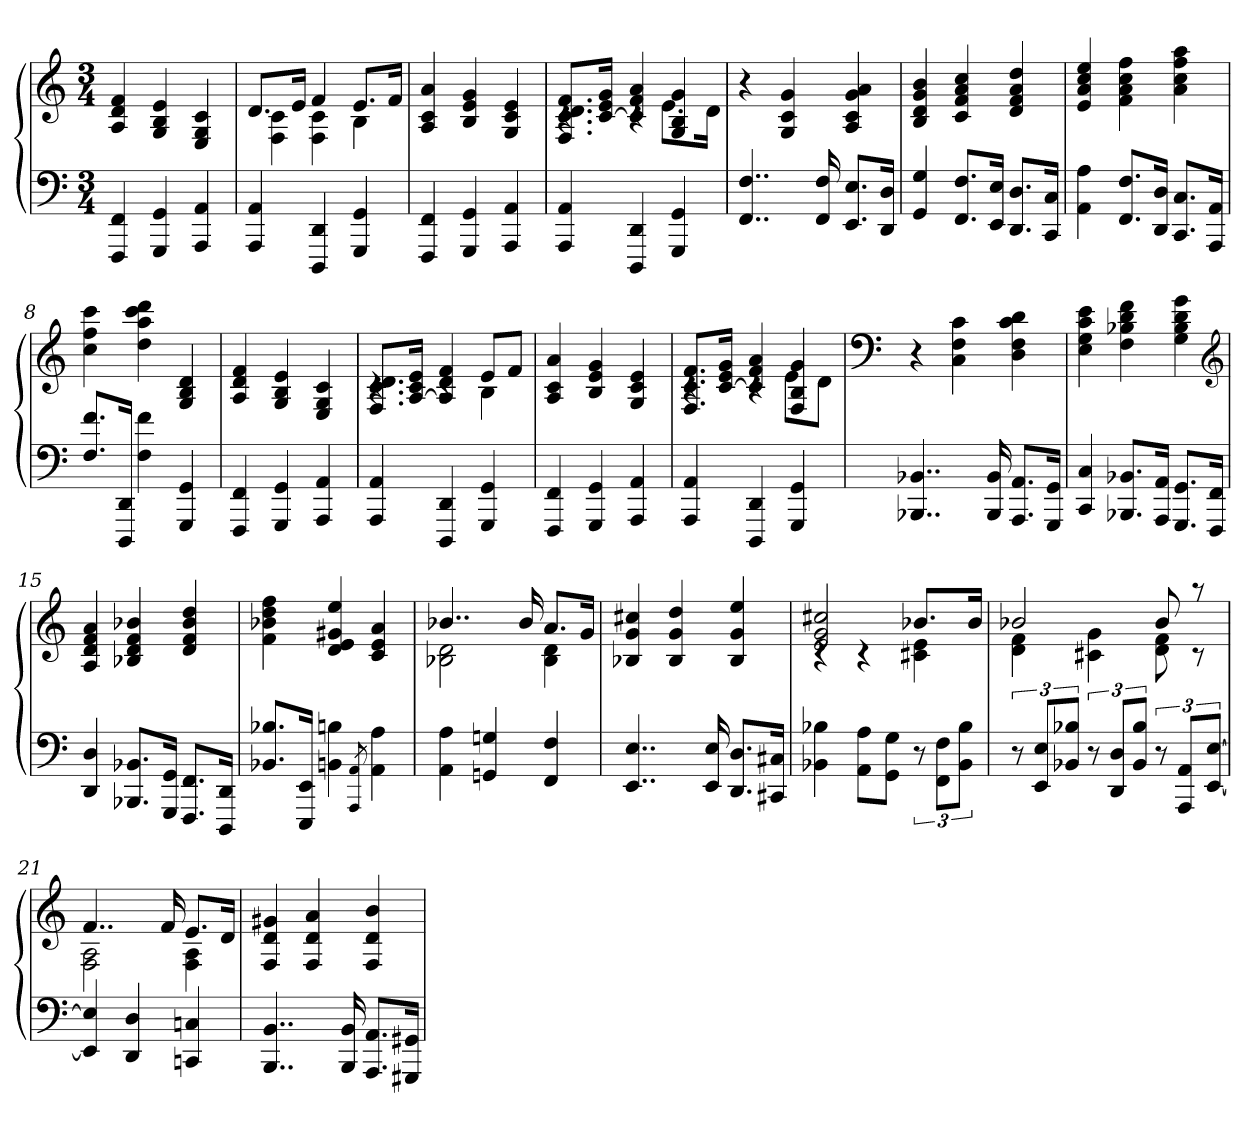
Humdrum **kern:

**kern	**kern
*part1	*part1
*staff2	*staff1
*clefF4	*clefG2
*k[]	*k[]
*C:	*C:
*M3/4	*M3/4
=1	=1
4FFF 4FF	4A 4d 4f
4GGG 4GG	4G 4B 4e
4AAA 4AA	4E 4G 4c
=2	=2
*	*^
4AAA 4AA	8.dL	4F 4c
.	16eJk	.
4DDD 4DD	4f	4F 4c
4GGG 4GG	8.eL	4B
.	16fJk	.
*	*v	*v
=3	=3
4FFF 4FF	4A 4c 4a
4GGG 4GG	4B 4e 4g
4AAA 4AA	4G 4c 4e
=4	=4
*	*^
4AAA 4AA	8.F 8.c 8.d 8.fL	4rc
.	[16c 16e 16gJk	.
4DDD 4DD	4c] 4f 4a	4rc
4GGG 4GG	4G 4B 4g	8.eL
.	.	16dJk
*	*v	*v
=5	=5
4..FF 4..F	4r
.	4G 4c 4g
16FF 16F	.
8.EE 8.EL	4A 4c 4g 4a
16DD 16DJk	.
=6	=6
4GG 4G	4B 4d 4g 4b
8.FF 8.FL	4c 4f 4a 4cc
16EE 16EJk	.
8.DD 8.DL	4d 4f 4a 4dd
16CC 16CJk	.
=7	=7
4AA 4A	4e 4a 4cc 4ee
8.FF 8.FL	4f 4a 4cc 4ff
16DD 16DJk	.
8.CC 8.CL	4a 4cc 4ff 4aa
16AAA 16AAJk	.
=8	=8
8.F 8.fL	4cc 4ff 4ccc
16DDD 16DDJk	.
4F 4f	4dd 4aa 4ccc 4ddd
4GGG 4GG	4G 4B 4d
=9	=9
4FFF 4FF	4A 4d 4f
4GGG 4GG	4G 4B 4e
4AAA 4AA	4E 4G 4c
=10	=10
*	*^
4AAA 4AA	8.F 8.c 8.dL	4rc
.	[16A 16c 16eJk	.
4DDD 4DD	4A] 4d 4f	4rc
4GGG 4GG	8eL	4B
.	8fJ	.
*	*v	*v
=11	=11
4FFF 4FF	4A 4c 4a
4GGG 4GG	4B 4e 4g
4AAA 4AA	4G 4c 4e
=12	=12
*	*^
4AAA 4AA	8.F 8.c 8.fL	4rc
.	[16c 16e 16gJk	.
4DDD 4DD	4c] 4f 4a	4rc
4GGG 4GG	4F 4B 4g	8eL
.	.	8dJ
*	*v	*v
=13	=13
*	*clefF4
4..BBB-X 4..BB-X	4r
.	4C 4F 4c
16BBB- 16BB-	.
8.AAA 8.AAL	4D 4F 4c 4d
16GGG 16GGJk	.
=14	=14
4CC 4C	4E 4G 4c 4e
8.BBB-X 8.BB-XL	4F 4B-X 4d 4f
16AAA 16AAJk	.
8.GGG 8.GGL	4G 4B- 4d 4g
16FFF 16FFJk	.
*	*clefG2
=15	=15
4DD 4D	4A 4d 4f 4a
8.BBB-X 8.BB-XL	4B-X 4d 4f 4b-X
16GGG 16GGJk	.
8.FFF 8.FFL	4d 4f 4b- 4dd
16DDD 16DDJk	.
=16	=16
8.BB-X 8.B-XL	4f 4b-X 4dd 4ff
16EEE 16EEJk	.
4BBn 4Bn	4d 4e 4g#X 4ee
8qAAA/ 8qAA/	.
4AA 4A	4c 4e 4a
=17	=17
*	*^
4AA 4A	4..b-X	2B-X 2d
4GGn 4Gn	.	.
.	16b-	.
4FF 4F	8.aL	4B- 4d
.	16gJk	.
*	*v	*v
=18	=18
4..EE 4..E	4B-X 4g 4cc#X
.	4B- 4g 4dd
16EE 16E	.
8.DD 8.DL	4B- 4g 4ee
16CC#X 16C#XJk	.
=19	=19
*	*^
4BB-X 4B-X	2e 2g 2cc#X	4rc
8AA 8AL	.	4rc
8GG 8GJ	.	.
12r	8.b-XL	4c#X 4e
12FF 12FL	.	.
12BB- 12B-J	.	.
.	16b-Jk	.
=20	=20	=20
12r	2b-X	4d 4f
12EE 12EL	.	.
12BB-X 12B-XJ	.	.
12r	.	4c#X 4g
12DD 12DL	.	.
12BB- 12B-J	.	.
12r	8b-	8d 8f
12AAA 12AAL	.	.
.	8raa	8rc
[12EE [12EJ	.	.
=21	=21	=21
4EE] 4E]	4..f	2F 2A
4DD 4D	.	.
.	16f	.
4CCn 4Cn	8.eL	4F 4A
.	16dJk	.
*	*v	*v
=22	=22
4..BBB 4..BB	4F 4d 4g#X
.	4F 4d 4a
16BBB 16BB	.
8.AAA 8.AAL	4F 4d 4b
16GGG#X 16GG#XJk	.
=	=
*-	*-
